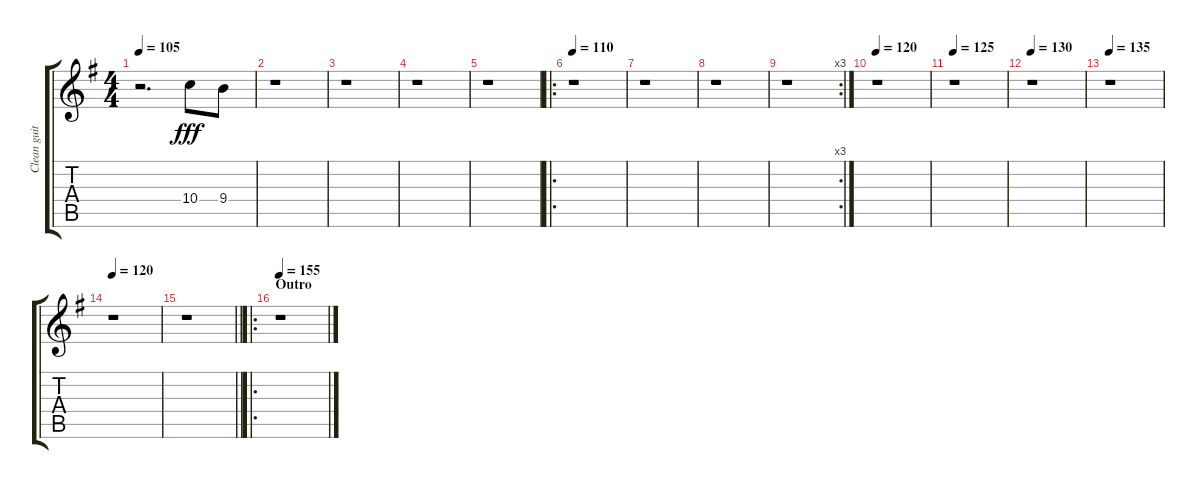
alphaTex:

\track ("Clean guitar 3" "Clean guit") {instrument electricguitarclean}
\staff {score tabs}
\tuning (E4 B3 G3 D3 A2 E2) {hide}
\ts (4 4)
\tempo 105
\clef g2
\ks g
r.2{d dy fff} 10.4.8 9.4.8 |
r.1 |
r.1 |
r.1 |
r.1 |
\ro
\tempo 110
r.1 |
r.1 |
r.1 |
\rc 3
r.1 |
\tempo 120
r.1 |
\tempo 125
r.1 |
\tempo 130
r.1 |
\tempo 135
r.1 |
\tempo 120
r.1 |
\barLineRight lightlight
r.1 |
\ro
\section ("" "Outro")
\tempo 155
r.1
